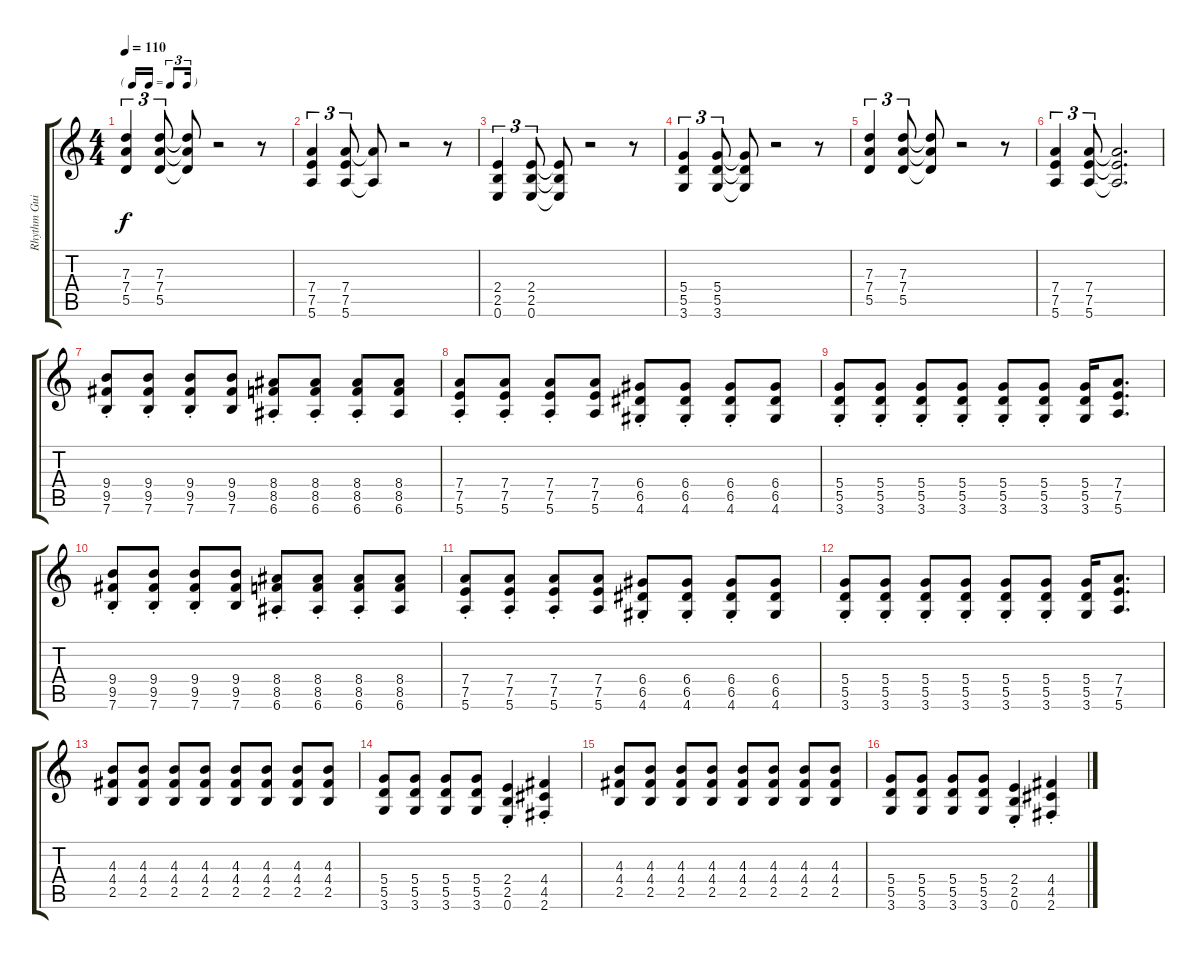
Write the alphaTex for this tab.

\track ("Rhythm Guitar - Josh" "Rhythm Gui") {instrument overdrivenguitar}
\staff {score tabs}
\tuning (E4 B3 G3 D3 A2 E2) {hide}
\ts (4 4)
\tf triplet16th
\tempo 110
\clef g2
\ks c
(7.3 7.4 5.5).4{tu (3 2) dy f} (7.3 7.4 5.5).8{tu (3 2)} (7.3{t} 7.4{t} 5.5{t}).8 r.2 r.8 |
(7.4 7.5 5.6).4{tu (3 2)} (7.4 7.5 5.6).8{tu (3 2)} (7.4{t} 5.6{t}).8 r.2 r.8 |
(2.4 2.5 0.6).4{tu (3 2)} (2.4 2.5 0.6).8{tu (3 2)} (2.4{t} 2.5{t} 0.6{t}).8 r.2 r.8 |
(5.4 5.5 3.6).4{tu (3 2)} (5.4 5.5 3.6).8{tu (3 2)} (5.4{t} 5.5{t} 3.6{t}).8 r.2 r.8 |
(7.3 7.4 5.5).4{tu (3 2)} (7.3 7.4 5.5).8{tu (3 2)} (7.3{t} 7.4{t} 5.5{t}).8 r.2 r.8 |
(7.4 7.5 5.6).4{tu (3 2)} (7.4 7.5 5.6).8{tu (3 2)} (7.4{t} 7.5{t} 5.6{t}).2{d} |
(9.4{st} 9.5{st} 7.6{st}).8 (9.4{st} 9.5{st} 7.6{st}).8 (9.4{st} 9.5{st} 7.6{st}).8 (9.4 9.5 7.6).8 (8.4{st} 8.5{st} 6.6{st}).8 (8.4{st} 8.5{st} 6.6{st}).8 (8.4{st} 8.5{st} 6.6{st}).8 (8.4 8.5 6.6).8 |
(7.4{st} 7.5{st} 5.6{st}).8 (7.4{st} 7.5{st} 5.6{st}).8 (7.4{st} 7.5{st} 5.6{st}).8 (7.4 7.5 5.6).8 (6.4{st} 6.5{st} 4.6{st}).8 (6.4{st} 6.5{st} 4.6{st}).8 (6.4{st} 6.5{st} 4.6{st}).8 (6.4 6.5 4.6).8 |
(5.4{st} 5.5{st} 3.6{st}).8 (5.4{st} 5.5{st} 3.6{st}).8 (5.4{st} 5.5{st} 3.6{st}).8 (5.4{st} 5.5{st} 3.6{st}).8 (5.4{st} 5.5{st} 3.6{st}).8 (5.4{st} 5.5{st} 3.6{st}).8 (5.4 5.5 3.6).16 (7.4 7.5 5.6).8{d} |
(9.4{st} 9.5{st} 7.6{st}).8 (9.4{st} 9.5{st} 7.6{st}).8 (9.4{st} 9.5{st} 7.6{st}).8 (9.4 9.5 7.6).8 (8.4{st} 8.5{st} 6.6{st}).8 (8.4{st} 8.5{st} 6.6{st}).8 (8.4{st} 8.5{st} 6.6{st}).8 (8.4 8.5 6.6).8 |
(7.4{st} 7.5{st} 5.6{st}).8 (7.4{st} 7.5{st} 5.6{st}).8 (7.4{st} 7.5{st} 5.6{st}).8 (7.4 7.5 5.6).8 (6.4{st} 6.5{st} 4.6{st}).8 (6.4{st} 6.5{st} 4.6{st}).8 (6.4{st} 6.5{st} 4.6{st}).8 (6.4 6.5 4.6).8 |
(5.4{st} 5.5{st} 3.6{st}).8 (5.4{st} 5.5{st} 3.6{st}).8 (5.4{st} 5.5{st} 3.6{st}).8 (5.4{st} 5.5{st} 3.6{st}).8 (5.4{st} 5.5{st} 3.6{st}).8 (5.4{st} 5.5{st} 3.6{st}).8 (5.4 5.5 3.6).16 (7.4 7.5 5.6).8{d} |
(4.3 4.4 2.5).8 (4.3 4.4 2.5).8 (4.3 4.4 2.5).8 (4.3 4.4 2.5).8 (4.3 4.4 2.5).8 (4.3 4.4 2.5).8 (4.3 4.4 2.5).8 (4.3 4.4 2.5).8 |
(5.4 5.5 3.6).8 (5.4 5.5 3.6).8 (5.4 5.5 3.6).8 (5.4 5.5 3.6).8 (2.4{st} 2.5{st} 0.6{st}).4 (4.4{st} 4.5{st} 2.6{st}).4 |
(4.3 4.4 2.5).8 (4.3 4.4 2.5).8 (4.3 4.4 2.5).8 (4.3 4.4 2.5).8 (4.3 4.4 2.5).8 (4.3 4.4 2.5).8 (4.3 4.4 2.5).8 (4.3 4.4 2.5).8 |
(5.4 5.5 3.6).8 (5.4 5.5 3.6).8 (5.4 5.5 3.6).8 (5.4 5.5 3.6).8 (2.4{st} 2.5{st} 0.6{st}).4 (4.4{st} 4.5{st} 2.6{st}).4
